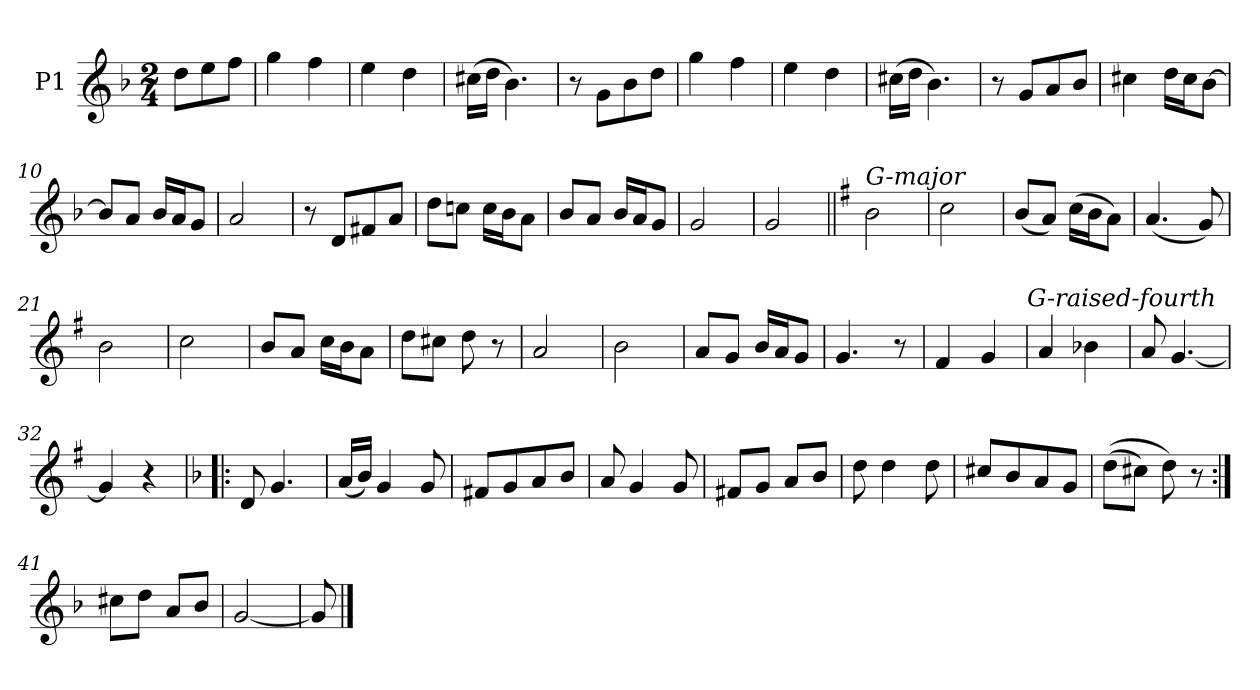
**kern
*part1
*staff1
*I"P1
*clefG2
*k[b-]
*G:dor
*M2/4
=
8ddL
8ee
8ffJ
=1
4gg
4ff
=2
4ee
4dd
=3
(16cc#XLL
16ddJJ
4.b-)
=4
8r
8gL
8b-
8ddJ
=5
4gg
4ff
=6
4ee
4dd
=7
(16cc#XLL
16ddJJ
4.b-)
=8
8r
8gL
8a
8b-J
=9
4cc#X
16ddLL
16cc#J
[8b-J
=10
8b-L]
8aJ
16b-LL
16aJ
8gJ
=11
2a
=12
8r
8dL
8f#X
8aJ
=13
8ddL
8ccnJ
16ccLL
16b-J
8aJ
=14
8b-L
8aJ
16b-LL
16aJ
8gJ
=15
2g
=16
2g
=17||
*k[f#]
*G:
!LO:TX:a:i:t=G-major
2b
=18
2cc
=19
(8bL
8aJ)
(16ccLL
16bJ
8aJ)
=20
(4.a
8g)
=21
2b
=22
2cc
=23
8bL
8aJ
16ccLL
16bJ
8aJ
=24
8ddL
8cc#XJ
8dd
8r
=25
2a
=26
2b
=27
8aL
8gJ
16bLL
16aJ
8gJ
=28
4.g
8r
=29
4f#
4g
!LO:TX:a:i:t=G-raised-fourth
=30
4a
4b-X
=31
8a
[4.g
=32
4g]
4r
=33!|:
*k[b-]
8d
4.g
=34
(16aLL
16b-JJ)
4g
8g
=35
8f#XL
8g
8a
8b-J
=36
8a
4g
8g
=37
8f#XL
8gJ
8aL
8b-J
=38
8dd
4dd
8dd
=39
8cc#XL
8b-
8a
8gJ
=40
((8ddL
8cc#XJ)
8dd)
8r
=41:|!
8cc#XL
8ddJ
8aL
8b-J
=42
[2g
=43
8g]
==
*-
